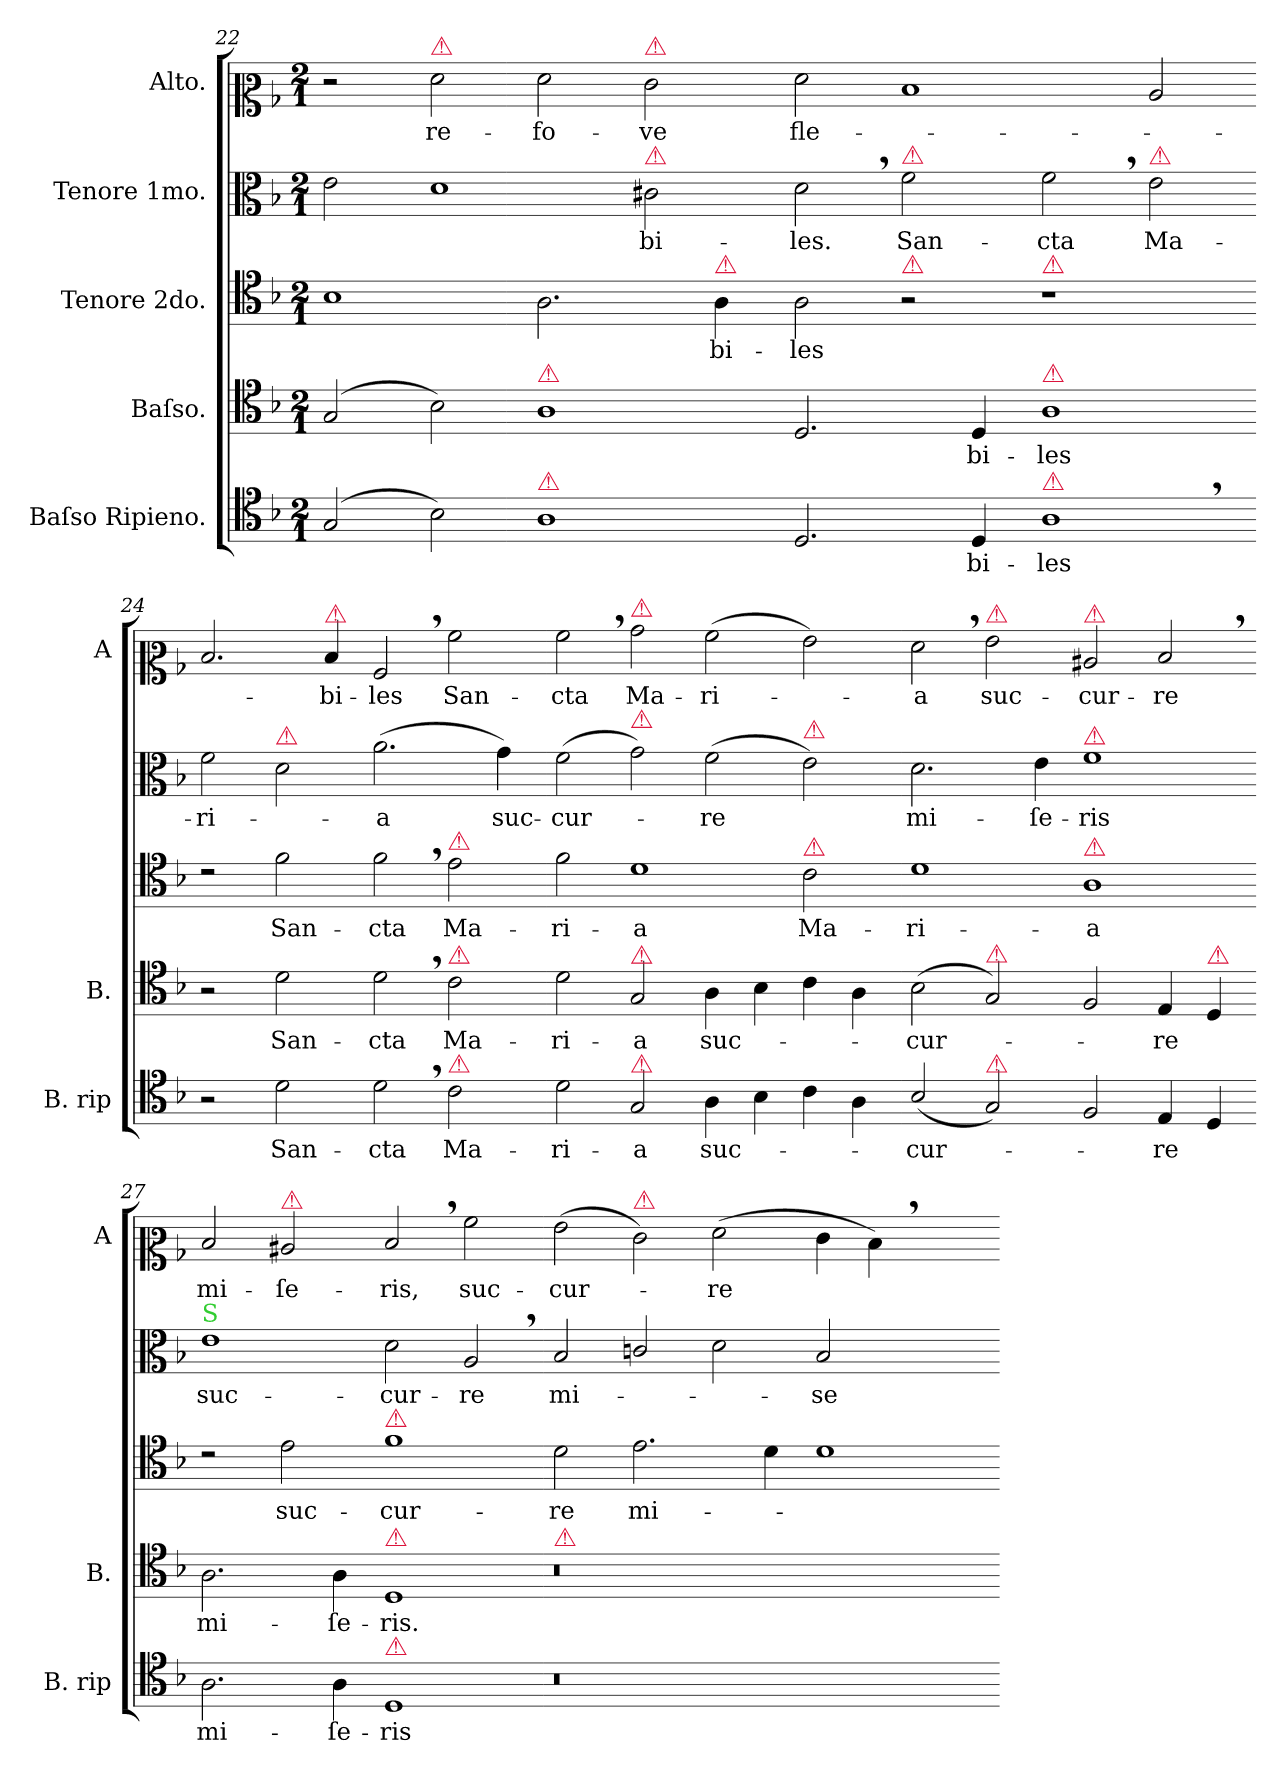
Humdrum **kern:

**kern	**text	**kern	**text	**kern	**text	**kern	**text	**kern	**text
*part5	*part5	*part4	*part4	*part3	*part3	*part2	*part2	*part1	*part1
*staff5	*staff5	*staff4	*staff4	*staff3	*staff3	*staff2	*staff2	*staff1	*staff1
*I"Baſso Ripieno.	*	*I"Baſso.	*	*I"Tenore 2do.	*	*I"Tenore 1mo.	*	*I"Alto.	*
*I'B. rip	*	*I'B.	*	*	*	*	*	*I'A	*
*clefC4	*	*clefC4	*	*clefC4	*	*clefC3	*	*clefC2	*
*k[b-]	*	*k[b-]	*	*k[b-]	*	*k[b-]	*	*k[b-]	*
*M2/1	*	*M2/1	*	*M2/1	*	*M2/1	*	*M2/1	*
=22	=22	=22	=22	=22	=22	=22	=22	=22	=22
(<2G/	.	(2G/	.	1B-	.	2e\	.	2r	.
!	!	!	!	!	!	!	!	!LO:TX:a:color=crimson:t=⚠	!
2B-\)	.	2B-\)	.	.	.	1d	.	2f\	re-
!	!	!LO:TX:a:color=crimson:t=⚠	!	!	!	!	!	!	!
!LO:TX:a:color=crimson:t=⚠	!	!	!	!	!	!	!	!	!
1A	.	1A	.	2.A\	.	.	.	2f\	-fo-
!	!	!	!	!	!	!	!	!LO:TX:a:color=crimson:t=⚠	!
!	!	!	!	!	!	!LO:TX:a:color=crimson:t=⚠	!	!	!
.	.	.	.	.	.	2c#X\	-bi-	2e\	-ve
!	!	!	!	!LO:TX:a:color=crimson:t=⚠	!	!	!	!	!
.	.	.	.	4A\	-bi-	.	.	.	.
=23-	=23-	=23-	=23-	=23-	=23-	=23-	=23-	=23-	=23-
2.D/	.	2.D/	.	2A\	-les	2d,<\	-les.	2f\	fle-
!	!	!	!	!	!	!LO:TX:a:color=crimson:t=⚠	!	!	!
!	!	!	!	!LO:TX:a:color=crimson:t=⚠	!	!	!	!	!
.	.	.	.	2r	.	2f\	San-	1d	.
4D/	-bi-	4D/	-bi-	.	.	.	.	.	.
!	!	!	!	!LO:TX:a:color=crimson:t=⚠	!	!	!	!	!
!	!	!LO:TX:a:color=crimson:t=⚠	!	!	!	!	!	!	!
!LO:TX:a:color=crimson:t=⚠	!	!	!	!	!	!	!	!	!
1A,<	-les	1A	-les	1r	.	2f,<\	-cta	.	.
!	!	!	!	!	!	!LO:TX:a:color=crimson:t=⚠	!	!	!
.	.	.	.	.	.	2e\	Ma-	2c/	.
=24-	=24-	=24-	=24-	=24-	=24-	=24-	=24-	=24-	=24-
2r	.	2r	.	2rc	.	2f\	-ri-	2.d/	.
!	!	!	!	!	!	!LO:TX:a:color=crimson:t=⚠	!	!	!
2d\	San-	2d\	San-	2f\	San-	2d\	.	.	.
!	!	!	!	!	!	!	!	!LO:TX:a:color=crimson:t=⚠	!
.	.	.	.	.	.	.	.	4d/	-bi-
2d,<\	-cta	2d,<\	-cta	2f,<\	-cta	(2.a\	-a	2A,</	-les
!	!	!	!	!LO:TX:a:color=crimson:t=⚠	!	!	!	!	!
!	!	!LO:TX:a:color=crimson:t=⚠	!	!	!	!	!	!	!
!LO:TX:a:color=crimson:t=⚠	!	!	!	!	!	!	!	!	!
2c\	Ma-	2c\	Ma-	2e\	Ma-	.	.	2a\	San-
.	.	.	.	.	.	4g\)	suc-	.	.
=25-	=25-	=25-	=25-	=25-	=25-	=25-	=25-	=25-	=25-
2d\	-ri-	2d\	-ri-	2f\	-ri-	(2f\	-cur-	2a,<\	-cta
!	!	!	!	!	!	!	!	!LO:TX:a:color=crimson:t=⚠	!
!	!	!	!	!	!	!LO:TX:a:color=crimson:t=⚠	!	!	!
!	!	!LO:TX:a:color=crimson:t=⚠	!	!	!	!	!	!	!
!LO:TX:a:color=crimson:t=⚠	!	!	!	!	!	!	!	!	!
2G/	-a	2G/	-a	1d	-a	2g\)	.	2b-\	Ma-
4A\	suc-	4A\	suc-	.	.	(2f\	-re	(2a\	-ri-
4B-\	.	4B-\	.	.	.	.	.	.	.
!	!	!	!	!	!	!LO:TX:a:color=crimson:t=⚠	!	!	!
!	!	!	!	!LO:TX:a:color=crimson:t=⚠	!	!	!	!	!
4c\	.	4c\	.	2c\	Ma-	2e\)	.	2g\)	.
4A\	.	4A\	.	.	.	.	.	.	.
=26-	=26-	=26-	=26-	=26-	=26-	=26-	=26-	=26-	=26-
(2B-/	-cur-	(2B-\	-cur-	1d	-ri-	2.d\	mi-	2f,<\	-a
!	!	!	!	!	!	!	!	!LO:TX:a:color=crimson:t=⚠	!
!	!	!LO:TX:a:color=crimson:t=⚠	!	!	!	!	!	!	!
!LO:TX:a:color=crimson:t=⚠	!	!	!	!	!	!	!	!	!
2G/)	.	2G/)	.	.	.	.	.	2g\	suc-
.	.	.	.	.	.	4e\	-ſe-	.	.
!	!	!	!	!	!	!	!	!LO:TX:a:color=crimson:t=⚠	!
!	!	!	!	!	!	!LO:TX:a:color=crimson:t=⚠	!	!	!
!	!	!	!	!LO:TX:a:color=crimson:t=⚠	!	!	!	!	!
2F/	.	2F/	.	1A	-a	1f	-ris	2c#X/	-cur-
4E/	-re	4E/	-re	.	.	.	.	2d,</	-re
!	!	!LO:TX:a:color=crimson:t=⚠	!	!	!	!	!	!	!
4D/	.	4D/	.	.	.	.	.	.	.
=27-	=27-	=27-	=27-	=27-	=27-	=27-	=27-	=27-	=27-
!	!	!	!	!	!	!LO:TX:a:color=limegreen:t=S	!	!	!
2.A\	mi-	2.A\	mi-	2rc	.	1e	suc-	2d/	mi-
!	!	!	!	!	!	!	!	!LO:TX:a:color=crimson:t=⚠	!
.	.	.	.	2e\	suc-	.	.	2c#X/	-ſe-
4A\	-ſe-	4A\	-ſe-	.	.	.	.	.	.
!	!	!	!	!LO:TX:a:color=crimson:t=⚠	!	!	!	!	!
!	!	!LO:TX:a:color=crimson:t=⚠	!	!	!	!	!	!	!
!LO:TX:a:color=crimson:t=⚠	!	!	!	!	!	!	!	!	!
1D	-ris	1D	-ris.	1f	-cur-	2d\	-cur-	2d,</	-ris,
.	.	.	.	.	.	2A,</	-re	2a\	suc-
=28-	=28-	=28-	=28-	=28-	=28-	=28-	=28-	=28-	=28-
!	!	!LO:TX:a:color=crimson:t=⚠	!	!	!	!	!	!	!
0r	.	0r	.	2d\	-re	2B-/	mi-	(2g\	-cur-
!	!	!	!	!	!	!	!	!LO:TX:a:color=crimson:t=⚠	!
.	.	.	.	2.e\	mi-	2cn/	.	2e\)	.
.	.	.	.	.	.	2d\	.	(2f\	-re
.	.	.	.	4d\	.	.	.	.	.
.	.	.	.	1d\	.	2B-/	-se-	4e\	.
.	.	.	.	.	.	.	.	4d,<\)	.
2ryy	.	2ryy	.	.	.	2ryy	.	2ryy	.
=-	=-	=-	=-	=-	=-	=-	=-	=-	=-
*-	*-	*-	*-	*-	*-	*-	*-	*-	*-
